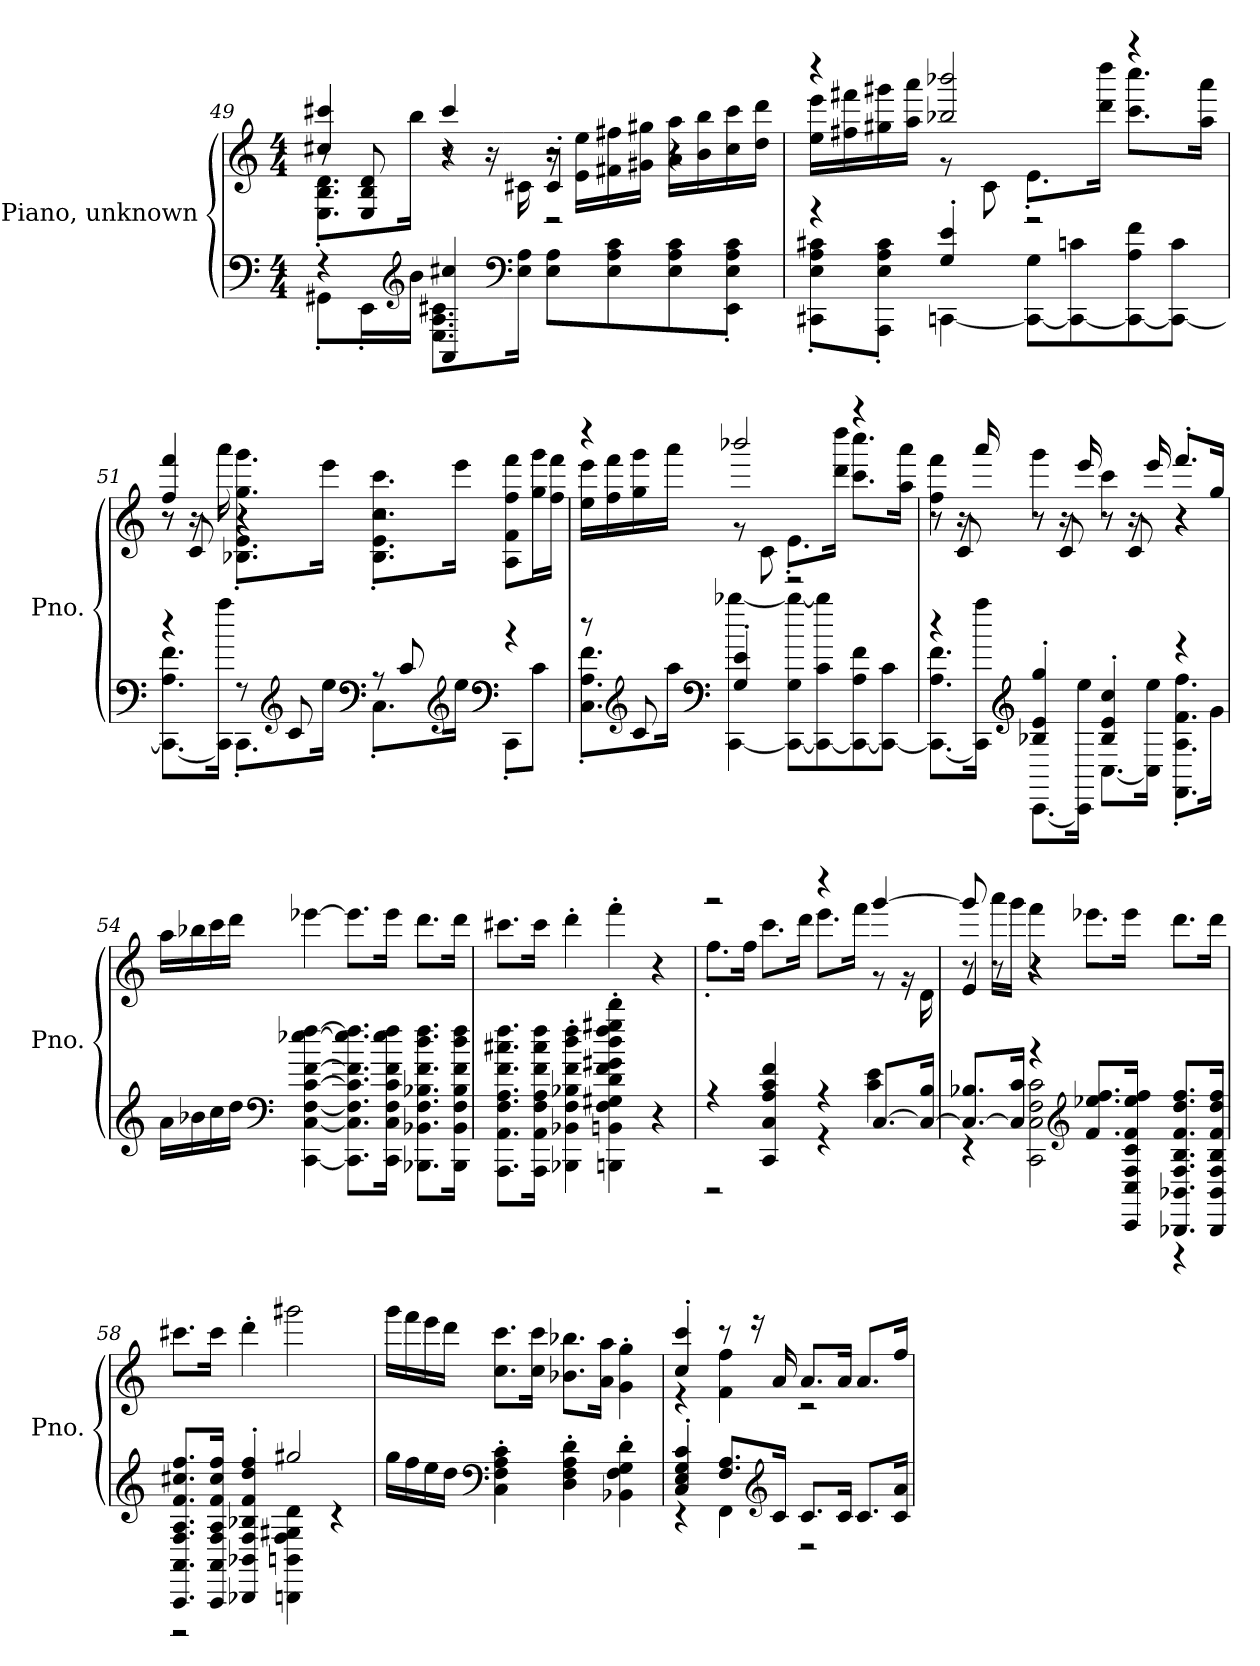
**kern	**kern
*part1	*part1
*staff2	*staff1
*I"Piano, unknown	*
*I'Pno.	*
*clefF4	*clefG2
*k[]	*k[]
*M4/4	*M4/4
=49	=49
*^	*^
*	*	*	*^
4r	8GG#X'\L	4cc#X/ 4ccc#X/	8.E\' 8.B\' 8.d\'L	8r
.	16EE'\L	.	.	8E/ 8B/ 8d/
*clefG2	*	*	*	*
.	16b\JJ	.	16bb\Jk	.
4AA/ 4cc#X/	8.E\ 8.A\ 8.c#X\L	4ccc#/	8r	4r
.	.	.	16r	.
*clefF4	*	*	*	*
.	16E\ 16A\Jk	.	16c#X\	.
2r	8E\ 8A\L	2r	16r	4c#'/
.	.	.	16e\ 16ee\LL	.
.	8E\ 8A\ 8c#\	.	16f#X\ 16ff#X\	.
.	.	.	16g#X\ 16gg#X\JJ	.
.	8E\ 8A\ 8c#\	.	16a\ 16aa\LL	4r
.	.	.	16b\ 16bb\	.
.	8EE\' 8E\' 8A\' 8c#\'J	.	16cc#\ 16ccc#\	.
.	.	.	16dd\ 16ddd\JJ	.
*	*	*	*v	*v
!!LO:LB:g=z
=50	=50	=50	=50
4r	8CC#X\' 8E\' 8A\' 8c#X\'L	4r	16ee\ 16eee\LL
.	.	.	16ff#X\ 16fff#X\
.	8AAA\' 8E\' 8A\' 8c#\'J	.	16gg#X\ 16ggg#X\
.	.	.	16aa\ 16aaa\JJ
4G/' 4e/'	[4CCn\	2bb-X/ 2bbb-X/	8r
.	.	.	8c\
2r	8CC\_ 8G\L	.	8.e'\L
.	8CC\_ 8cn\	.	.
.	.	.	16ddd\ 16dddd\Jk
.	8CC\_ 8A\ 8f\	4r	8.ccc\ 8.cccc\L
.	8CC\_ 8c\J	.	.
.	.	.	16aa\ 16aaa\Jk
=51	=51	=51	=51
*	*	*	*^
4r	8.CC\_ 8.A\ 8.f\L	4ff/ 4fff/	8r	8r
.	.	.	16r	8c/
.	16CC\] 16aa\Jk	.	16aaa\	.
8r	8.CC'\L	4r	8.B-X\' 8.e\' 8.gg\' 8.ggg\'L	4r
*clefG2	*	*	*	*
8c/	.	.	.	.
.	16ee\Jk	.	16eee\Jk	.
*clefF4	*	*	*	*
8r	8.C'\L	2r	8.B-\' 8.e\' 8.cc\' 8.ccc\'L	2r
8c/	.	.	.	.
*clefG2	*	*	*	*
.	16ee\Jk	.	16eee\Jk	.
*clefF4	*	*	*	*
4r	8CC'\L	.	8A\ 8f\ 8ff\ 8fff\L	.
.	8c\J	.	16gg\ 16ggg\L	.
.	.	.	16ff\ 16fff\JJ	.
*	*	*	*v	*v
!!LO:LB:g=z
=52	=52	=52	=52
8r	8.C\' 8.A\' 8.f\'L	4r	16ee\ 16eee\LL
.	.	.	16ff\ 16fff\
*clefG2	*	*	*
8c/	.	.	16gg\ 16ggg\
.	16aa\Jk	.	16aaa\JJ
*clefF4	*	*	*
4G/' 4e/'	[4CC\ [4bb-X\	2bbb-X/	8r
.	.	.	8c\
2r	8CC\_ 8G\ 8bb-\_L	.	8.e'\L
.	8CC\_ 8c\ 8bb-\]	.	.
.	.	.	16ddd\ 16dddd\Jk
.	8CC\_ 8A\ 8f\	4r	8.ccc\ 8.cccc\L
.	8CC\_ 8c\J	.	.
.	.	.	16aa\ 16aaa\Jk
=53	=53	=53	=53
*	*	*	*^
4r	8.CC\_ 8.A\ 8.f\L	8r	4ff\ 4fff\	8r
.	.	16r	.	8c/
.	16CC\] 16aa\Jk	16aaa/	.	.
*clefG2	*	*	*	*
4B-X/' 4e/' 4gg/'	[8.CC\L	8r	4ggg\	8r
.	.	16r	.	8c/
.	16CC\] 16ee\Jk	16eee/	.	.
4B-/' 4e/' 4cc/'	[8.C\L	8r	4ccc\	8r
.	.	16r	.	8c/
.	16C\] 16ee\Jk	16eee/	.	.
4r	8.FF\' 8.A\' 8.f\' 8.ff\'L	8.fff'/L	4r	4r
.	16g\Jk	16gg/Jk	.	.
*v	*v	*	*	*
*	*v	*v	*v
!!LO:LB:g=z
=54	=54
16a\LL	16aa\LL
16b-X\	16bb-X\
16cc\	16ccc\
16dd\JJ	16ddd\JJ
*clefF4	*
[4CC\ [4C\ [4F\ [4c\ [4f\ [4ee-X\ [4ff\	[4eee-X\
8.CC\] 8.C\] 8.F\] 8.c\] 8.f\] 8.ee-\] 8.ff\]L	8.eee-\L]
16CC\ 16C\ 16F\ 16c\ 16f\ 16ee-\ 16ff\Jk	16eee-\Jk
8.BBB-X\ 8.BB-X\ 8.F\ 8.B-X\ 8.f\ 8.dd\ 8.ff\L	8.ddd\L
16BBB-\ 16BB-\ 16F\ 16B-\ 16f\ 16dd\ 16ff\Jk	16ddd\Jk
=55	=55
8.AAA\ 8.AA\ 8.F\ 8.A\ 8.f\ 8.cc#X\ 8.ff\L	8.ccc#X\L
16AAA\ 16AA\ 16F\ 16A\ 16f\ 16cc#\ 16ff\Jk	16ccc#\Jk
4BBB-X\' 4BB-X\' 4F\' 4B-X\' 4f\' 4dd\' 4ff\'	4ddd'\
4BBBn\' 4BBn\' 4F\' 4G#X\' 4d\' 4f\' 4g#X\' 4dd\' 4ff\' 4gg#X\' 4ddd\'	4fff'\
4r	4r
=56	=56
*^	*^
4r	2r	2r	8.ff'\L
.	.	.	16ff\Jk
4CC/ 4C/ 4A/ 4c/ 4f/	.	.	8.ccc\L
.	.	.	16ddd\Jk
4r	4r	4r	8.eee\L
.	.	.	16fff\Jk
[8.C/L	4c\ 4e\	[4ggg/	8r
.	.	.	16r
16C/_ 16B/Jk	.	.	16d\
!!LO:LB:g=z
=57	=57	=57	=57
*	*	*	*^
8.C/_ 8.B-X/L	4r	8ggg/]	8r	4e/
.	.	8r	16aaa\LL	.
16C/] 16c/Jk	.	.	16ggg\JJ	.
4r	2CC\ 2C\ 2F\ 2c\	4r	4fff'\	4r
*clefG2	*	*	*	*
8.f/ 8.ee-X/ 8.ff/L	.	2r	8.eee-X\L	2r
16CC/ 16C/ 16F/ 16c/ 16f/ 16ee-/ 16ff/Jk	.	.	16eee-\Jk	.
8.BBB-X/ 8.BB-X/ 8.F/ 8.B-/ 8.f/ 8.dd/ 8.ff/L	4r	.	8.ddd\L	.
16BBB-/ 16BB-/ 16F/ 16B-/ 16f/ 16dd/ 16ff/Jk	.	.	16ddd\Jk	.
*	*	*v	*v	*v
=58	=58	=58
8.AAA/ 8.AA/ 8.F/ 8.A/ 8.f/ 8.cc#X/ 8.ff/L	2r	8.ccc#X\L
16AAA/ 16AA/ 16F/ 16A/ 16f/ 16cc#/ 16ff/Jk	.	16ccc#\Jk
4BBB-X/' 4BB-X/' 4F/' 4B-X/' 4f/' 4dd/' 4ff/'	.	4ddd'\
2gg#X/	4BBBn\ 4BBn\ 4F\ 4G#X\ 4d\	2ggg#X\
.	4r	.
*v	*v	*
=59	=59
16gg\LL	16ggg\LL
16ff\	16fff\
16ee\	16eee\
16dd\JJ	16ddd\JJ
*clefF4	*
4C\' 4F\' 4A\' 4c\'	8.cc\ 8.ccc\L
.	16cc\ 16ccc\Jk
4D\' 4F\' 4A\' 4d\'	8.b-X\ 8.bb-X\L
.	16a\ 16aa\Jk
4BB-X\' 4F\' 4G\' 4d\'	4g\' 4gg\'
!!LO:LB:g=z
=60	=60
*^	*^
4C/' 4E/' 4G/' 4c/'	4r	4cc/' 4ccc/'	4r
8.F/ 8.A/L	4FF\	8r	4f\ 4ff\
.	.	16r	.
*clefG2	*	*	*
16c/Jk	.	16a/	.
8.c/L	2r	8.a/L	2r
16c/Jk	.	16a/Jk	.
8.c/L	.	8.a/L	.
16c/ 16a/Jk	.	16ff/Jk	.
*v	*v	*	*
*	*v	*v
=	=
*-	*-
